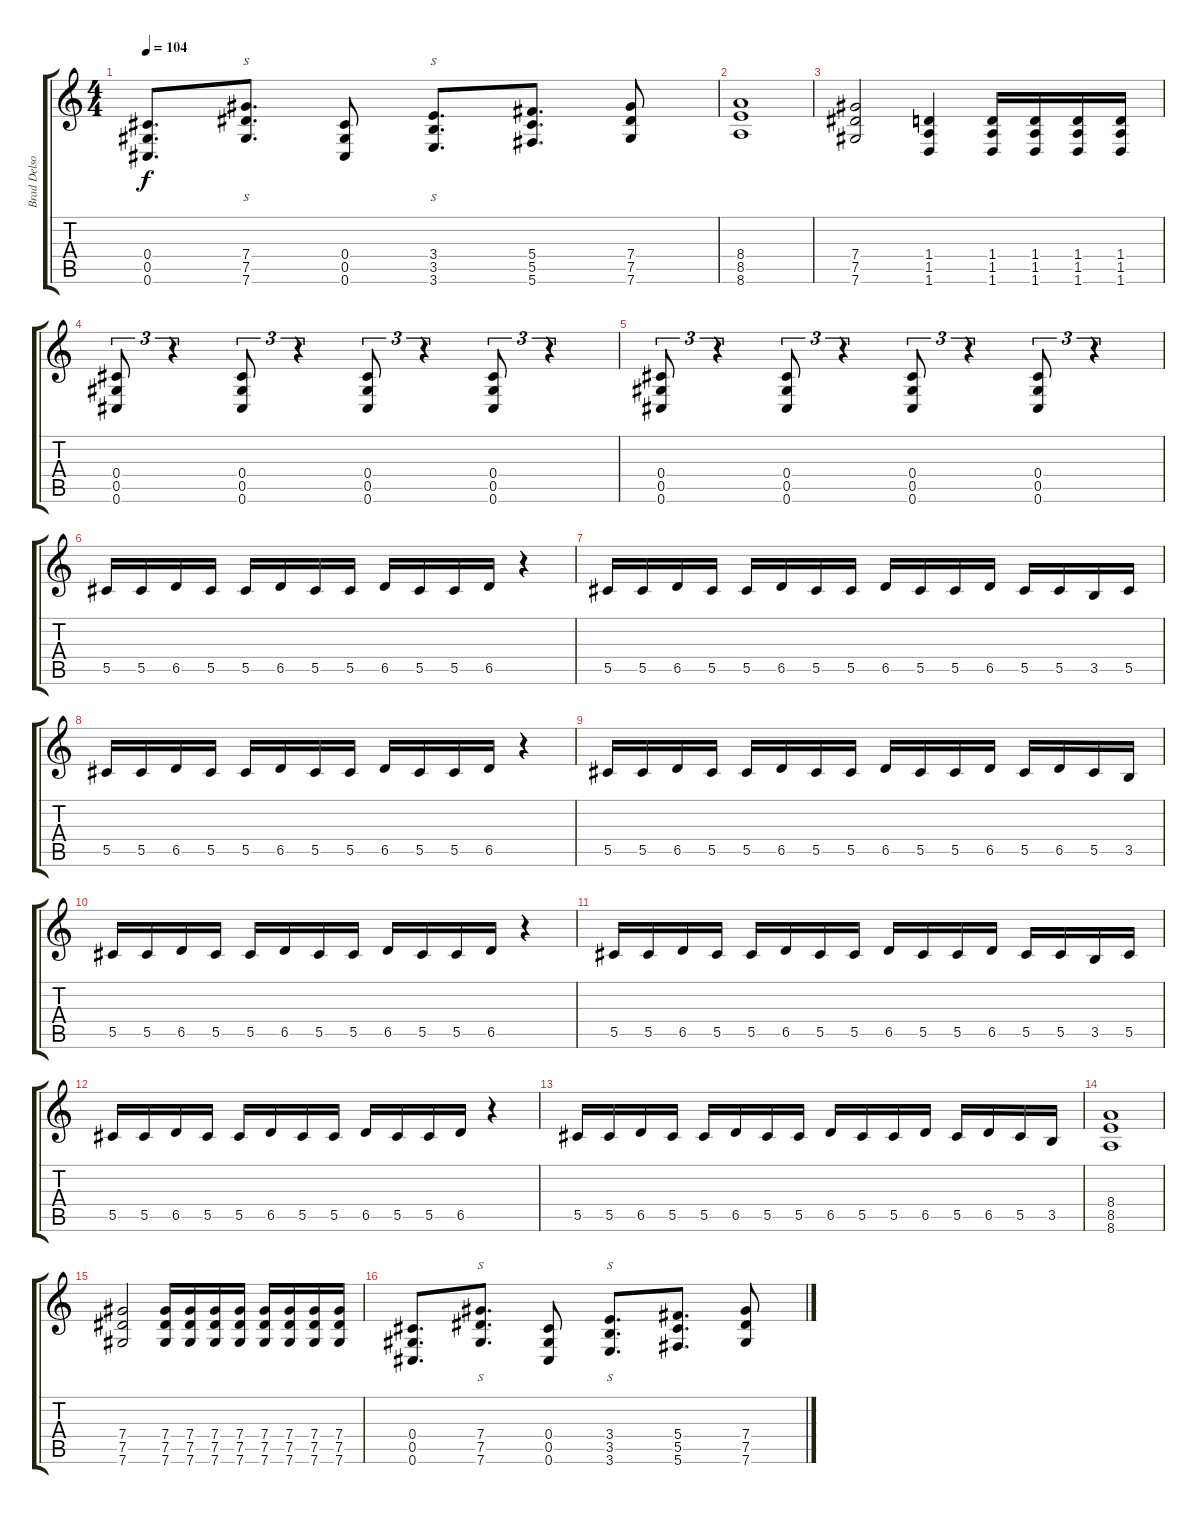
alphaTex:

\track ("Brad Delson (guitar)" "Brad Delso") {instrument distortionguitar}
\staff {score tabs}
\tuning (Eb4 Bb3 Gb3 Db3 Ab2 Db2) {hide}
\ts (4 4)
\tempo 104
\clef g2
\ks c
(0.4 0.5 0.6).8{d dy f} (7.4 7.5 7.6).8{s d} (0.4 0.5 0.6).8 (3.4 3.5 3.6).8{s d} (5.4 5.5 5.6).8{d} (7.4 7.5 7.6).8 |
(8.4 8.5 8.6).1 |
(7.4 7.5 7.6).2 (1.4 1.5 1.6).4 (1.4 1.5 1.6).16 (1.4 1.5 1.6).16 (1.4 1.5 1.6).16 (1.4 1.5 1.6).16 |
(0.4 0.5 0.6).8{tu (3 2)} r.4{tu (3 2)} (0.4 0.5 0.6).8{tu (3 2)} r.4{tu (3 2)} (0.4 0.5 0.6).8{tu (3 2)} r.4{tu (3 2)} (0.4 0.5 0.6).8{tu (3 2)} r.4{tu (3 2)} |
(0.4 0.5 0.6).8{tu (3 2)} r.4{tu (3 2)} (0.4 0.5 0.6).8{tu (3 2)} r.4{tu (3 2)} (0.4 0.5 0.6).8{tu (3 2)} r.4{tu (3 2)} (0.4 0.5 0.6).8{tu (3 2)} r.4{tu (3 2)} |
5.5.16 5.5.16 6.5.16 5.5.16 5.5.16 6.5.16 5.5.16 5.5.16 6.5.16 5.5.16 5.5.16 6.5.16 r.4 |
5.5.16 5.5.16 6.5.16 5.5.16 5.5.16 6.5.16 5.5.16 5.5.16 6.5.16 5.5.16 5.5.16 6.5.16 5.5.16 5.5.16 3.5.16 5.5.16 |
5.5.16 5.5.16 6.5.16 5.5.16 5.5.16 6.5.16 5.5.16 5.5.16 6.5.16 5.5.16 5.5.16 6.5.16 r.4 |
5.5.16 5.5.16 6.5.16 5.5.16 5.5.16 6.5.16 5.5.16 5.5.16 6.5.16 5.5.16 5.5.16 6.5.16 5.5.16 6.5.16 5.5.16 3.5.16 |
5.5.16 5.5.16 6.5.16 5.5.16 5.5.16 6.5.16 5.5.16 5.5.16 6.5.16 5.5.16 5.5.16 6.5.16 r.4 |
5.5.16 5.5.16 6.5.16 5.5.16 5.5.16 6.5.16 5.5.16 5.5.16 6.5.16 5.5.16 5.5.16 6.5.16 5.5.16 5.5.16 3.5.16 5.5.16 |
5.5.16 5.5.16 6.5.16 5.5.16 5.5.16 6.5.16 5.5.16 5.5.16 6.5.16 5.5.16 5.5.16 6.5.16 r.4 |
5.5.16 5.5.16 6.5.16 5.5.16 5.5.16 6.5.16 5.5.16 5.5.16 6.5.16 5.5.16 5.5.16 6.5.16 5.5.16 6.5.16 5.5.16 3.5.16 |
(8.4 8.5 8.6).1 |
(7.4 7.5 7.6).2 (7.4 7.5 7.6).16 (7.4 7.5 7.6).16 (7.4 7.5 7.6).16 (7.4 7.5 7.6).16 (7.4 7.5 7.6).16 (7.4 7.5 7.6).16 (7.4 7.5 7.6).16 (7.4 7.5 7.6).16 |
(0.4 0.5 0.6).8{d} (7.4 7.5 7.6).8{s d} (0.4 0.5 0.6).8 (3.4 3.5 3.6).8{s d} (5.4 5.5 5.6).8{d} (7.4 7.5 7.6).8
